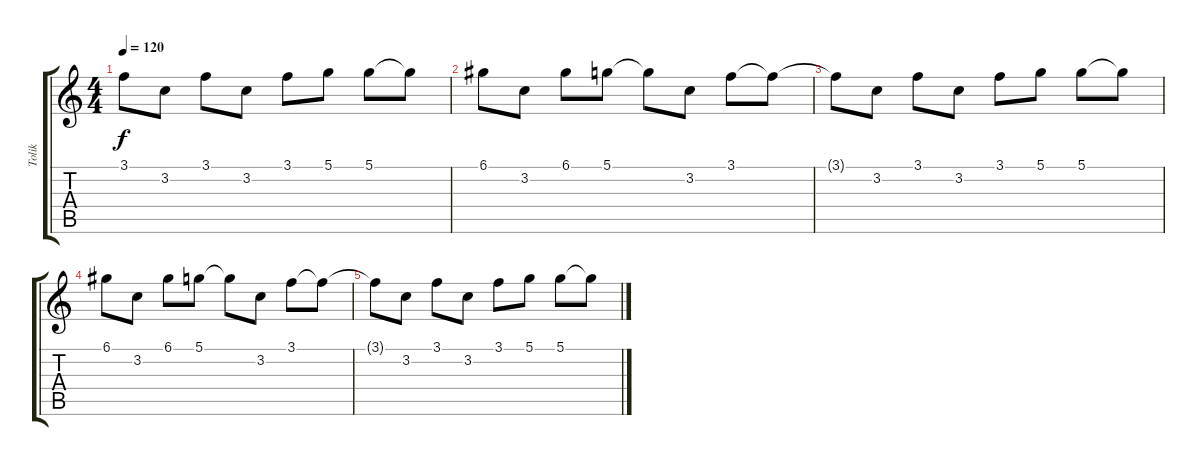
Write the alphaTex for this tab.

\track ("Tolik" "Tolik") {instrument distortionguitar}
\staff {score tabs}
\tuning (D4 A3 F3 C3 G2 C2) {hide}
\ts (4 4)
\tempo 120
\clef g2
\ks c
3.1{t}.8{dy f} 3.2.8 3.1.8 3.2.8 3.1.8 5.1.8 5.1.8 5.1{t}.8 |
6.1.8 3.2.8 6.1.8 5.1.8 5.1{t}.8 3.2.8 3.1.8 3.1{t}.8 |
3.1{t}.8 3.2.8 3.1.8 3.2.8 3.1.8 5.1.8 5.1.8 5.1{t}.8 |
6.1.8 3.2.8 6.1.8 5.1.8 5.1{t}.8 3.2.8 3.1.8 3.1{t}.8 |
3.1{t}.8 3.2.8 3.1.8 3.2.8 3.1.8 5.1.8 5.1.8 5.1{t}.8
